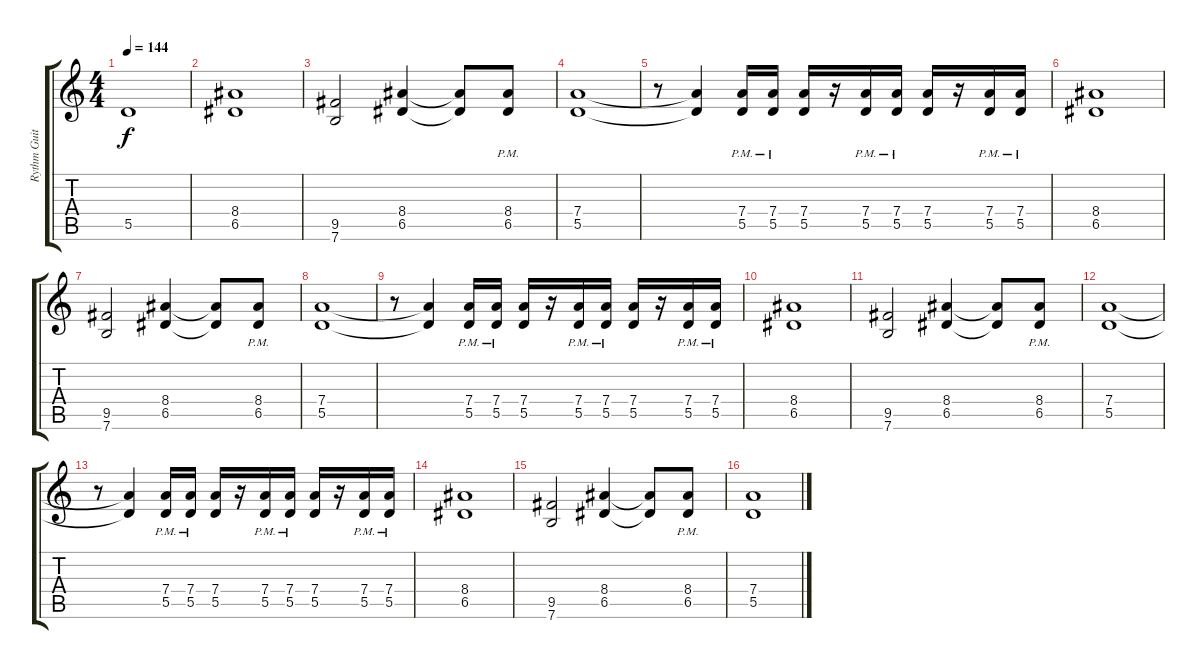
\track ("Rythm Guitar (Right)" "Rythm Guit") {instrument distortionguitar}
\staff {score tabs}
\tuning (E4 B3 G3 D3 A2 E2) {hide}
\ts (4 4)
\tempo 144
\clef g2
\ks c
5.5{t}.1{dy f} |
(8.4 6.5).1 |
(9.5 7.6).2 (8.4 6.5).4 (8.4{t} 6.5{t}).8 (8.4{pm} 6.5).8 |
(7.4 5.5).1 |
r.8 (7.4{t} 5.5{t}).4 (7.4{pm} 5.5{pm}).16 (7.4{pm} 5.5{pm}).16 (7.4 5.5).16 r.16 (7.4{pm} 5.5{pm}).16 (7.4{pm} 5.5{pm}).16 (7.4 5.5).16 r.16 (7.4{pm} 5.5{pm}).16 (7.4{pm} 5.5{pm}).16 |
(8.4 6.5).1 |
(9.5 7.6).2 (8.4 6.5).4 (8.4{t} 6.5{t}).8 (8.4{pm} 6.5).8 |
(7.4 5.5).1 |
r.8 (7.4{t} 5.5{t}).4 (7.4{pm} 5.5{pm}).16 (7.4{pm} 5.5{pm}).16 (7.4 5.5).16 r.16 (7.4{pm} 5.5{pm}).16 (7.4{pm} 5.5{pm}).16 (7.4 5.5).16 r.16 (7.4{pm} 5.5{pm}).16 (7.4{pm} 5.5{pm}).16 |
(8.4 6.5).1 |
(9.5 7.6).2 (8.4 6.5).4 (8.4{t} 6.5{t}).8 (8.4{pm} 6.5).8 |
(7.4 5.5).1 |
r.8 (7.4{t} 5.5{t}).4 (7.4{pm} 5.5{pm}).16 (7.4{pm} 5.5{pm}).16 (7.4 5.5).16 r.16 (7.4{pm} 5.5{pm}).16 (7.4{pm} 5.5{pm}).16 (7.4 5.5).16 r.16 (7.4{pm} 5.5{pm}).16 (7.4{pm} 5.5{pm}).16 |
(8.4 6.5).1 |
(9.5 7.6).2 (8.4 6.5).4 (8.4{t} 6.5{t}).8 (8.4{pm} 6.5).8 |
(7.4 5.5).1
